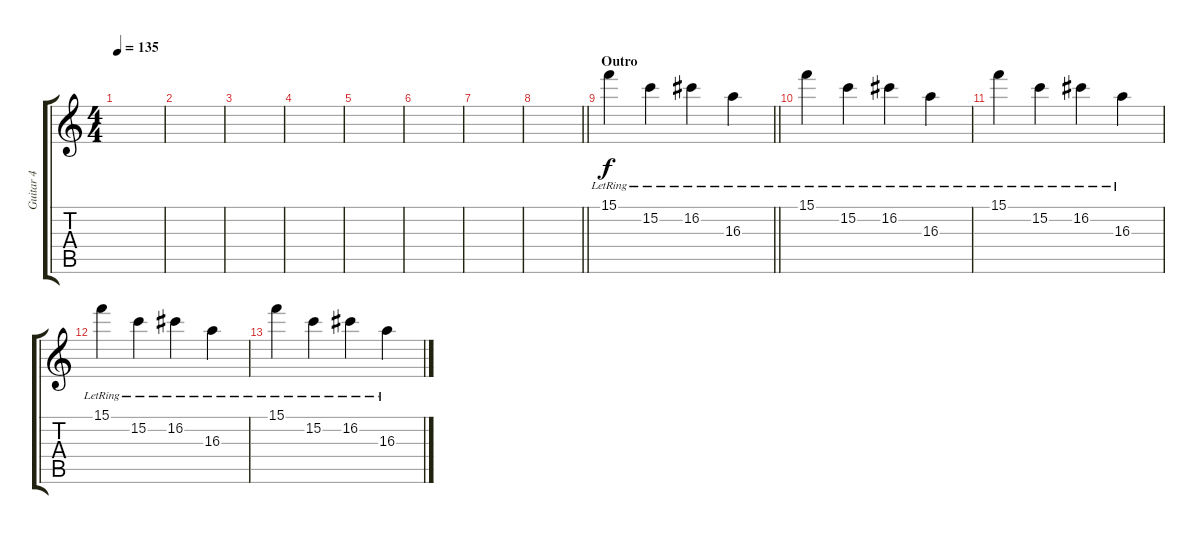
\track ("Guitar 4" "Guitar 4") {instrument distortionguitar}
\staff {score tabs}
\tuning (D4 A3 F3 C3 G2 C2) {hide}
\ts (4 4)
\tempo 135
\clef g2
\ks c
|
|
|
|
|
|
|
\barLineRight lightlight
|
\section ("" "Outro")
\barLineRight lightlight
15.1{lr}.4{instrument electricguitarclean} 15.2{lr}.4 16.2{lr}.4 16.3{lr}.4 |
15.1{lr}.4{volume 0 instrument electricguitarclean} 15.2{lr}.4 16.2{lr}.4 16.3{lr}.4 |
15.1{lr}.4{instrument electricguitarclean} 15.2{lr}.4 16.2{lr}.4 16.3{lr}.4 |
15.1{lr}.4{instrument electricguitarclean} 15.2{lr}.4 16.2{lr}.4 16.3{lr}.4 |
15.1{lr}.4{instrument electricguitarclean} 15.2{lr}.4 16.2{lr}.4 16.3{lr}.4
